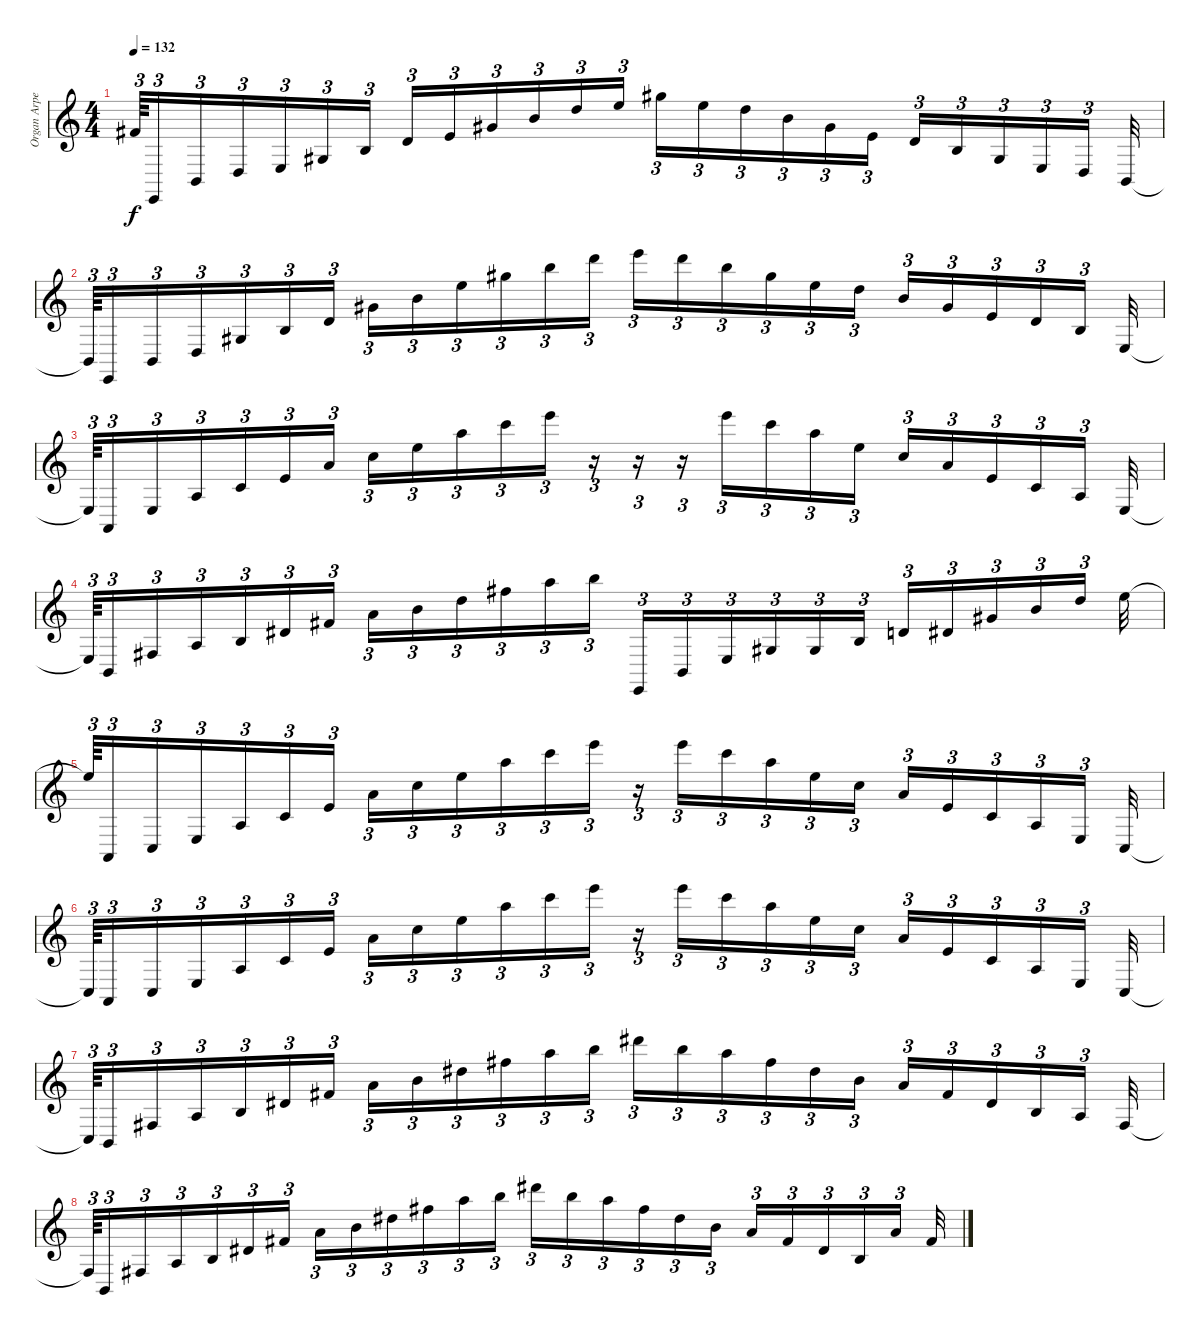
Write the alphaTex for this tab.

\track ("Organ Arpeggios" "Organ Arpe") {instrument churchorgan}
\staff {score}
\tuning (E4 B3 G3 D3 A2 E2 B1) {hide}
\ts (4 4)
\tempo 132
\clef g2
\ks c
11.3{t}.64{tu (3 2) dy f} 5.7.16{tu (3 2)} 7.6.16{tu (3 2)} 0.4.16{tu (3 2)} 7.5.16{tu (3 2)} 6.4.16{tu (3 2)} 0.2.16{tu (3 2)} 3.2.16{tu (3 2)} 0.1.16{tu (3 2)} 4.1.16{tu (3 2)} 7.1.16{tu (3 2)} 10.1.16{tu (3 2)} 12.1.16{tu (3 2)} 16.1.16{tu (3 2)} 12.1.16{tu (3 2)} 10.1.16{tu (3 2)} 12.2.16{tu (3 2)} 9.2.16{tu (3 2)} 9.3.16{tu (3 2)} 7.3.16{tu (3 2)} 9.4.16{tu (3 2)} 6.4.16{tu (3 2)} 7.5.16{tu (3 2)} 5.5.16{tu (3 2) beam splitsecondary} 7.6.32 |
7.6{t}.64{tu (3 2)} 5.7.16{tu (3 2)} 7.6.16{tu (3 2)} 0.4.16{tu (3 2)} 6.4.16{tu (3 2)} 0.2.16{tu (3 2)} 3.2.16{tu (3 2)} 4.1.16{tu (3 2)} 7.1.16{tu (3 2)} 12.1.16{tu (3 2)} 16.1.16{tu (3 2)} 19.1.16{tu (3 2)} 22.1.16{tu (3 2)} 24.1.16{tu (3 2)} 22.1.16{tu (3 2)} 24.2.16{tu (3 2)} 21.2.16{tu (3 2)} 21.3.16{tu (3 2)} 19.3.16{tu (3 2)} 21.4.16{tu (3 2)} 18.4.16{tu (3 2)} 19.5.16{tu (3 2)} 17.5.16{tu (3 2)} 19.6.16{tu (3 2) beam splitsecondary} 17.7.32 |
17.7{t}.64{tu (3 2)} 10.7.16{tu (3 2)} 7.5.16{tu (3 2)} 7.4.16{tu (3 2)} 5.3.16{tu (3 2)} 5.2.16{tu (3 2)} 5.1.16{tu (3 2)} 8.1.16{tu (3 2)} 12.1.16{tu (3 2)} 17.1.16{tu (3 2)} 20.1.16{tu (3 2)} 24.1.16{tu (3 2)} r.16{tu (3 2)} r.16{tu (3 2)} r.16{tu (3 2)} 24.1.16{tu (3 2)} 20.1.16{tu (3 2)} 22.2.16{tu (3 2)} 21.3.16{tu (3 2)} 22.4.16{tu (3 2)} 19.4.16{tu (3 2)} 19.5.16{tu (3 2)} 20.6.16{tu (3 2)} 17.6.16{tu (3 2) beam splitsecondary} 17.7.32 |
17.7{t}.64{tu (3 2)} 12.7.16{tu (3 2)} 14.6.16{tu (3 2)} 12.5.16{tu (3 2)} 14.5.16{tu (3 2)} 13.4.16{tu (3 2)} 11.3.16{tu (3 2)} 10.2.16{tu (3 2)} 12.2.16{tu (3 2)} 10.1.16{tu (3 2)} 14.1.16{tu (3 2)} 17.1.16{tu (3 2)} 19.1.16{tu (3 2)} 0.6.16{tu (3 2)} 12.7.16{tu (3 2)} 12.6.16{tu (3 2)} 11.5.16{tu (3 2)} 11.5.16{tu (3 2)} 9.4.16{tu (3 2)} 7.3.16{tu (3 2)} 8.3.16{tu (3 2)} 9.2.16{tu (3 2)} 7.1.16{tu (3 2)} 10.1.16{tu (3 2) beam splitsecondary} 12.1.32 |
12.1{t}.64{tu (3 2)} 10.7.16{tu (3 2)} 8.6.16{tu (3 2)} 7.5.16{tu (3 2)} 7.4.16{tu (3 2)} 5.3.16{tu (3 2)} 5.2.16{tu (3 2)} 5.1.16{tu (3 2)} 8.1.16{tu (3 2)} 12.1.16{tu (3 2)} 17.1.16{tu (3 2)} 20.1.16{tu (3 2)} 24.1.16{tu (3 2)} r.16{tu (3 2)} 24.1.16{tu (3 2)} 20.1.16{tu (3 2)} 22.2.16{tu (3 2)} 21.3.16{tu (3 2)} 22.4.16{tu (3 2)} 19.4.16{tu (3 2)} 19.5.16{tu (3 2)} 20.6.16{tu (3 2)} 17.6.16{tu (3 2)} 17.7.16{tu (3 2) beam splitsecondary} 13.7.32 |
13.7{t}.64{tu (3 2)} 10.7.16{tu (3 2)} 8.6.16{tu (3 2)} 7.5.16{tu (3 2)} 7.4.16{tu (3 2)} 5.3.16{tu (3 2)} 5.2.16{tu (3 2)} 5.1.16{tu (3 2)} 8.1.16{tu (3 2)} 12.1.16{tu (3 2)} 17.1.16{tu (3 2)} 20.1.16{tu (3 2)} 24.1.16{tu (3 2)} r.16{tu (3 2)} 24.1.16{tu (3 2)} 20.1.16{tu (3 2)} 22.2.16{tu (3 2)} 21.3.16{tu (3 2)} 22.4.16{tu (3 2)} 19.4.16{tu (3 2)} 19.5.16{tu (3 2)} 20.6.16{tu (3 2)} 17.6.16{tu (3 2)} 17.7.16{tu (3 2) beam splitsecondary} 13.7.32 |
13.7{t}.64{tu (3 2)} 12.7.16{tu (3 2)} 14.6.16{tu (3 2)} 12.5.16{tu (3 2)} 14.5.16{tu (3 2)} 13.4.16{tu (3 2)} 11.3.16{tu (3 2)} 10.2.16{tu (3 2)} 12.2.16{tu (3 2)} 11.1.16{tu (3 2)} 14.1.16{tu (3 2)} 17.1.16{tu (3 2)} 19.1.16{tu (3 2)} 23.1.16{tu (3 2)} 19.1.16{tu (3 2)} 17.1.16{tu (3 2)} 19.2.16{tu (3 2)} 16.2.16{tu (3 2)} 16.3.16{tu (3 2)} 14.3.16{tu (3 2)} 16.4.16{tu (3 2)} 13.4.16{tu (3 2)} 14.5.16{tu (3 2)} 12.5.16{tu (3 2) beam splitsecondary} 14.6.32 |
14.6{t}.64{tu (3 2)} 12.7.16{tu (3 2)} 14.6.16{tu (3 2)} 12.5.16{tu (3 2)} 14.5.16{tu (3 2)} 13.4.16{tu (3 2)} 11.3.16{tu (3 2)} 10.2.16{tu (3 2)} 12.2.16{tu (3 2)} 11.1.16{tu (3 2)} 14.1.16{tu (3 2)} 17.1.16{tu (3 2)} 19.1.16{tu (3 2)} 23.1.16{tu (3 2)} 19.1.16{tu (3 2)} 17.1.16{tu (3 2)} 19.2.16{tu (3 2)} 16.2.16{tu (3 2)} 16.3.16{tu (3 2)} 14.3.16{tu (3 2)} 16.4.16{tu (3 2)} 13.4.16{tu (3 2)} 14.5.16{tu (3 2)} 14.3.16{tu (3 2) beam splitsecondary} 11.3.32
